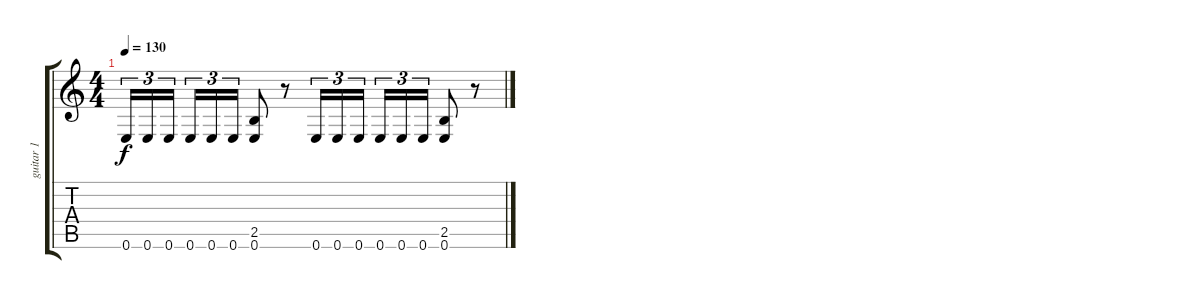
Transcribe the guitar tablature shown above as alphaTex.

\track ("guitar 1" "guitar 1") {instrument distortionguitar}
\staff {score tabs}
\tuning (E4 B3 G3 D3 A2 E2) {hide}
\ts (4 4)
\tempo 130
\clef g2
\ks c
0.6.16{tu (3 2) dy f} 0.6.16{tu (3 2)} 0.6.16{tu (3 2) beam splitsecondary} 0.6.16{tu (3 2)} 0.6.16{tu (3 2)} 0.6.16{tu (3 2)} (2.5 0.6).8 r.8 0.6.16{tu (3 2)} 0.6.16{tu (3 2)} 0.6.16{tu (3 2) beam splitsecondary} 0.6.16{tu (3 2)} 0.6.16{tu (3 2)} 0.6.16{tu (3 2)} (2.5 0.6).8 r.8
